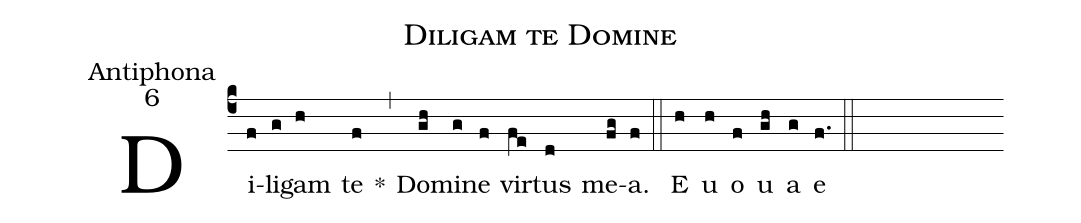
name:Diligam te Domine;
office-part:Antiphona;
mode:6;
%%
(c4) Di(f)li(g)gam(h) te(f) *(,) Do(gh)mi(g)ne(f) vir(fe)tus(d) me(fg)a.(f) (::) <eu>E(h) u(h) o(f) u(gh) a(g) e</eu>(f.) (::)
